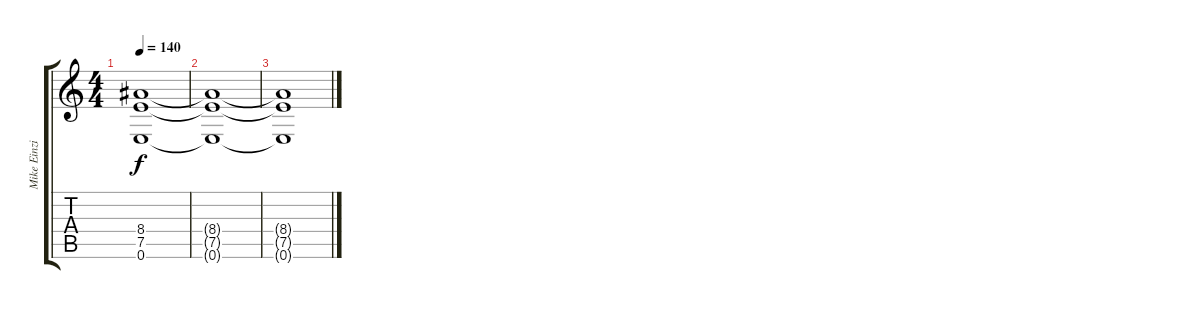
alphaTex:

\track ("Mike Einziger [Guitar]" "Mike Einzi") {instrument electricguitarclean}
\staff {score tabs}
\tuning (E4 B3 G3 D3 A2 E2) {hide}
\ts (4 4)
\tempo 140
\clef g2
\ks c
(8.4{t} 7.5{t} 0.6{t}).1{dy f} |
(8.4{t} 7.5{t} 0.6{t}).1 |
(8.4{t} 7.5{t} 0.6{t}).1
